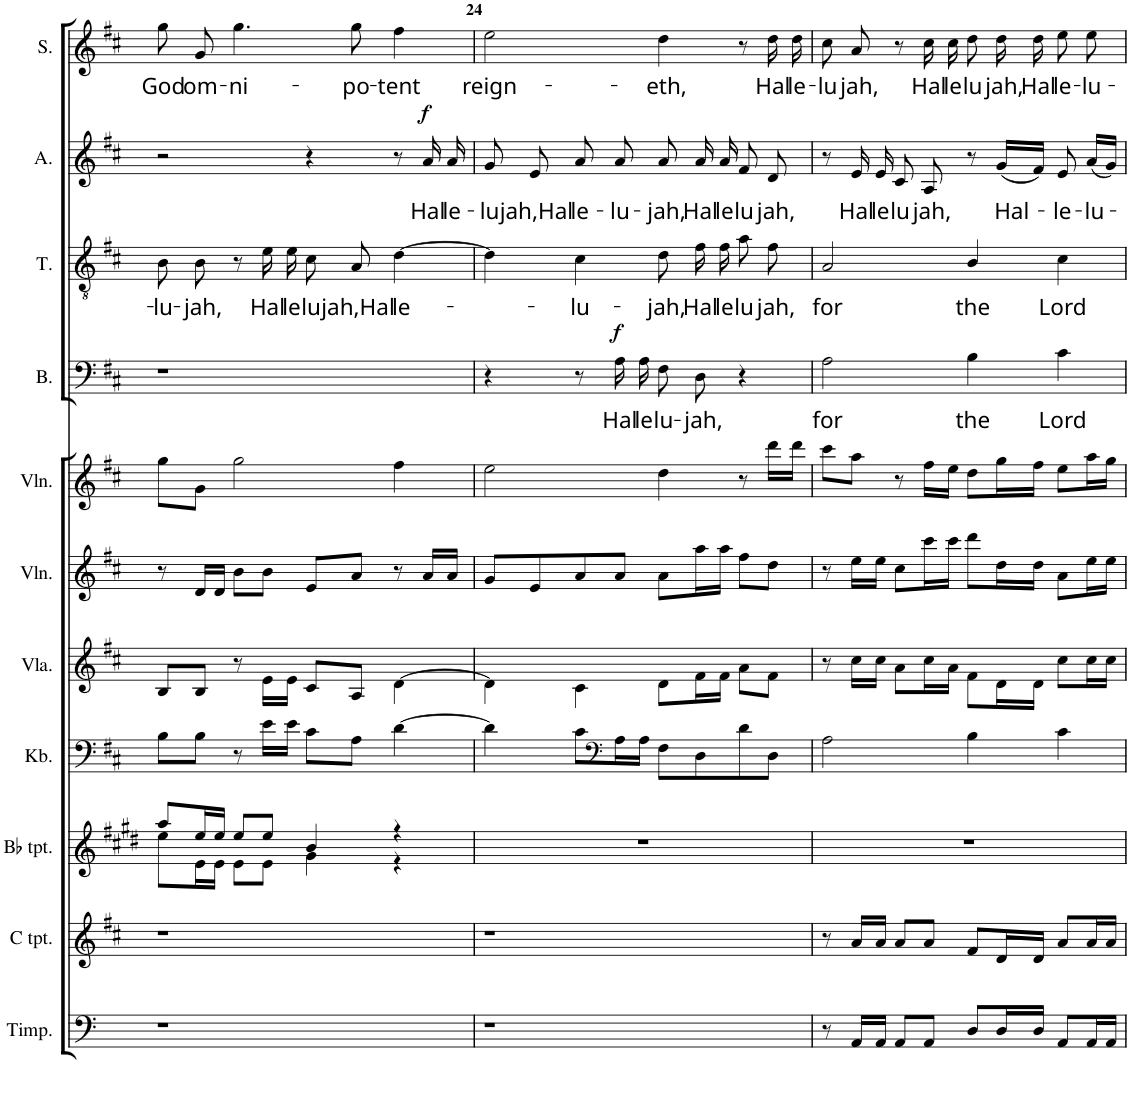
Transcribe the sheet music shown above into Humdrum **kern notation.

**kern	**kern	**kern	**kern	**kern	**kern	**kern	**kern	**text	**dynam	**kern	**text	**kern	**text	**dynam	**kern	**text
*part11	*part10	*part9	*part8	*part7	*part6	*part5	*part4	*part4	*part4	*part3	*part3	*part2	*part2	*part2	*part1	*part1
*staff11	*staff10	*staff9	*staff8	*staff7	*staff6	*staff5	*staff4	*staff4	*staff4	*staff3	*staff3	*staff2	*staff2	*staff2	*staff1	*staff1
*I"Timpani	*I"C trompet	*I"Bb trompet	*I"Kontrabas	*I"Viola	*I"Violin	*I"Violin	*I"Bass	*	*	*I"Tenor	*	*I"Alto	*	*	*I"Soprano	*
*I'Timp.	*I'C tpt.	*I'Bb tpt.	*I'Kb.	*I'Vla.	*I'Vln.	*I'Vln.	*I'B.	*	*	*I'T.	*	*I'A.	*	*	*I'S.	*
!!LO:PB:g=z
*clefF4	*clefG2	*clefG2	*clefF4	*clefG2	*clefG2	*clefG2	*clefF4	*	*	*clefGv2	*	*clefG2	*	*	*clefG2	*
*	*Trd1c2	*Trd1c2	*Trd7c12	*	*	*	*	*	*	*	*	*	*	*	*	*
*k[]	*k[f#c#]	*k[f#c#g#d#]	*k[f#c#]	*k[f#c#]	*k[f#c#]	*k[f#c#]	*k[f#c#]	*	*	*k[f#c#]	*	*k[f#c#]	*	*	*k[f#c#]	*
*	*D:	*	*D:	*D:	*D:	*D:	*D:	*	*	*D:	*	*D:	*	*	*D:	*
*M4/4	*M4/4	*M4/4	*M4/4	*M4/4	*M4/4	*M4/4	*M4/4	*	*	*M4/4	*	*M4/4	*	*	*M4/4	*
=23	=23	=23	=23	=23	=23	=23	=23	=23	=23	=23	=23	=23	=23	=23	=23	=23
*	*	*^	*	*	*	*	*	*	*	*	*	*	*	*	*	*
!	!	!	!	!	!	!	!	!	!	!	!	!LO:LY:b	!	!	!	!	!LO:LY:b
1r	1r	8aa/L	8ee\L	8B\L	8B/L	8r	8gg\L	1r	.	.	8B\L	-lu-	2r	.	.	8gg\L	God
!	!	!	!	!	!	!	!	!	!	!	!	!LO:LY:b	!	!	!	!	!LO:LY:b
.	.	16ee/L	16e\L	8B\J	8B/J	16d/LL	8g\J	.	.	.	8B\J	-jah,	.	.	.	8g\J	om-
.	.	16ee/JJ	16e\JJ	.	.	16d/JJ	.	.	.	.	.	.	.	.	.	.	.
!	!	!	!	!	!	!	!	!	!	!	!	!	!	!	!	!	!LO:LY:b
.	.	8ee/L	8e\L	8r	8r	8b\L	2gg\	.	.	.	8r	.	.	.	.	4.gg\	-ni-
!	!	!	!	!	!	!	!	!	!	!	!	!LO:LY:b	!	!	!	!	!
.	.	8ee/J	8e\J	16e\LL	16e\LL	8b\J	.	.	.	.	16e\LL	Hal-	.	.	.	.	.
!	!	!	!	!	!	!	!	!	!	!	!	!LO:LY:b	!	!	!	!	!
.	.	.	.	16e\JJ	16e\JJ	.	.	.	.	.	16e\JJ	-le-	.	.	.	.	.
!	!	!	!	!	!	!	!	!	!	!	!	!LO:LY:b	!	!	!	!	!
.	.	4b/	4g#\	8c#\L	8c#/L	8e/L	.	.	.	.	8c#\L	-lu-	4r	.	.	.	.
!	!	!	!	!	!	!	!	!	!	!	!	!LO:LY:b	!	!	!	!	!LO:LY:b
.	.	.	.	8A\J	8A/J	8a/J	.	.	.	.	8A\J	-jah,Hal-	.	.	.	8gg\	-po-
!	!	!	!	!	!	!	!	!	!	!	!	!LO:LY:b	!	!	!	!	!LO:LY:b
.	.	4r	4r	[4d\	[4d\	8r	4ff#\	.	.	.	[4d\	-le-	8r	.	.	4ff#\	-tent
!	!	!	!	!	!	!	!	!	!	!	!	!	!	!LO:LY:b	!LO:DY:a	!	!
.	.	.	.	.	.	16a/LL	.	.	.	.	.	.	16a/	Hal-	f	.	.
!	!	!	!	!	!	!	!	!	!	!	!	!	!	!LO:LY:b	!	!	!
.	.	.	.	.	.	16a/JJ	.	.	.	.	.	.	16a/	-le-	.	.	.
*	*	*v	*v	*	*	*	*	*	*	*	*	*	*	*	*	*	*
=24	=24	=24	=24	=24	=24	=24	=24	=24	=24	=24	=24	=24	=24	=24	=24	=24
!	!	!	!	!	!	!	!	!	!	!	!	!	!LO:LY:b	!	!	!LO:LY:b
1r	1r	1r	4d\]	4d\]	8g/L	2ee\	4r	.	.	4d\]	.	8g/	-lu-	.	2ee\	reign-
!	!	!	!	!	!	!	!	!	!	!	!	!	!LO:LY:b	!	!	!
.	.	.	.	.	8e/	.	.	.	.	.	.	8e/	-jah,Hal-	.	.	.
!	!	!	!	!	!	!	!	!	!	!	!LO:LY:b	!	!LO:LY:b	!	!	!
.	.	.	8c#\L	4c#\	8a/	.	8r	.	.	4c#\	-lu-	8a/	-le-	.	.	.
*	*	*	*clefF4	*	*	*	*	*	*	*	*	*	*	*	*	*
!	!	!	!	!	!	!	!	!LO:LY:b	!LO:DY:a	!	!	!	!LO:LY:b	!	!	!
.	.	.	16A\L	.	8a/J	.	16A\LL	Hal-	f	.	.	8a/	-lu-	.	.	.
!	!	!	!	!	!	!	!	!LO:LY:b	!	!	!	!	!	!	!	!
.	.	.	16A\JJ	.	.	.	16A\JJ	-le-	.	.	.	.	.	.	.	.
!	!	!	!	!	!	!	!	!LO:LY:b	!	!	!LO:LY:b	!	!LO:LY:b	!	!	!LO:LY:b
.	.	.	8F#\L	8d\L	8a\L	4dd\	8F#\L	-lu-	.	8d\L	-jah,	8a/	-jah,	.	4dd\	-eth,
!	!	!	!	!	!	!	!	!LO:LY:b	!	!	!LO:LY:b	!	!LO:LY:b	!	!	!
.	.	.	8D\	16f#\L	16aa\L	.	8D\J	-jah,	.	16f#\L	Hal-	16a/	Hal-	.	.	.
!	!	!	!	!	!	!	!	!	!	!	!LO:LY:b	!	!LO:LY:b	!	!	!
.	.	.	.	16f#\JJ	16aa\JJ	.	.	.	.	16f#\JJ	-le-	16a/	-le-	.	.	.
!	!	!	!	!	!	!	!	!	!	!	!LO:LY:b	!	!LO:LY:b	!	!	!
.	.	.	8d\	8a\L	8ff#\L	8r	4r	.	.	8a\L	-lu-	8f#/	-lu-	.	8r	.
!	!	!	!	!	!	!	!	!	!	!	!LO:LY:b	!	!LO:LY:b	!	!	!LO:LY:b
.	.	.	8D\J	8f#\J	8dd\J	16ddd\LL	.	.	.	8f#\J	-jah,	8d/	-jah,	.	16dd\LL	Hal-
!	!	!	!	!	!	!	!	!	!	!	!	!	!	!	!	!LO:LY:b
.	.	.	.	.	.	16ddd\JJ	.	.	.	.	.	.	.	.	16dd\JJ	-le-
=25	=25	=25	=25	=25	=25	=25	=25	=25	=25	=25	=25	=25	=25	=25	=25	=25
!	!	!	!	!	!	!	!	!LO:LY:b	!	!	!LO:LY:b	!	!	!	!	!LO:LY:b
8r	8r	1r	2A\	8r	8r	8ccc#\L	2A\	for	.	2A/	for	8r	.	.	8cc#\L	-lu-
!	!	!	!	!	!	!	!	!	!	!	!	!	!LO:LY:b	!	!	!LO:LY:b
16AA/LL	16a/LL	.	.	16cc#\LL	16ee\LL	8aa\J	.	.	.	.	.	16e/	Hal-	.	8a\J	-jah,
!	!	!	!	!	!	!	!	!	!	!	!	!	!LO:LY:b	!	!	!
16AA/JJ	16a/JJ	.	.	16cc#\JJ	16ee\JJ	.	.	.	.	.	.	16e/	-le-	.	.	.
!	!	!	!	!	!	!	!	!	!	!	!	!	!LO:LY:b	!	!	!
8AA/L	8a/L	.	.	8a\L	8cc#\L	8r	.	.	.	.	.	8c#/	-lu-	.	8r	.
!	!	!	!	!	!	!	!	!	!	!	!	!	!LO:LY:b	!	!	!LO:LY:b
8AA/J	8a/J	.	.	16cc#\L	16ccc#\L	16ff#\LL	.	.	.	.	.	8A/	-jah,	.	16cc#\LL	Hal-
!	!	!	!	!	!	!	!	!	!	!	!	!	!	!	!	!LO:LY:b
.	.	.	.	16a\JJ	16ccc#\JJ	16ee\JJ	.	.	.	.	.	.	.	.	16cc#\JJ	-le-
!	!	!	!	!	!	!	!	!LO:LY:b	!	!	!LO:LY:b	!	!	!	!	!LO:LY:b
8D/L	8f#/L	.	4B\	8f#\L	8ddd\L	8dd\L	4B\	the	.	4B/	the	8r	.	.	8dd\L	-lu-
!	!	!	!	!	!	!	!	!	!	!	!	!	!LO:LY:b	!	!	!LO:LY:b
16D/L	16d/L	.	.	16d\L	16dd\L	16gg\L	.	.	.	.	.	(16g/LL	Hal-	.	16dd\L	-jah,
!	!	!	!	!	!	!	!	!	!	!	!	!	!	!	!	!LO:LY:b
16D/JJ	16d/JJ	.	.	16d\JJ	16dd\JJ	16ff#\JJ	.	.	.	.	.	16f#/JJ)	.	.	16dd\JJ	Hal-
!	!	!	!	!	!	!	!	!LO:LY:b	!	!	!LO:LY:b	!	!LO:LY:b	!	!	!LO:LY:b
8AA/L	8a/L	.	4c#\	8cc#\L	8a\L	8ee\L	4c#\	Lord	.	4c#\	Lord	8e/	-le-	.	8ee\L	-le-
!	!	!	!	!	!	!	!	!	!	!	!	!	!LO:LY:b	!	!	!LO:LY:b
16AA/L	16a/L	.	.	16cc#\L	16ee\L	16aa\L	.	.	.	.	.	(16a/LL	-lu-	.	8ee\J	-lu-
16AA/JJ	16a/JJ	.	.	16cc#\JJ	16ee\JJ	16gg\JJ	.	.	.	.	.	16g/JJ)	.	.	.	.
=	=	=	=	=	=	=	=	=	=	=	=	=	=	=	=	=
*-	*-	*-	*-	*-	*-	*-	*-	*-	*-	*-	*-	*-	*-	*-	*-	*-
